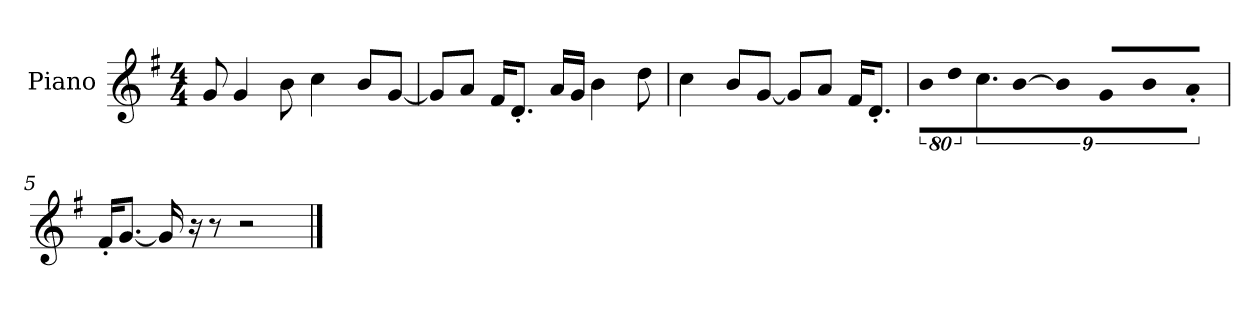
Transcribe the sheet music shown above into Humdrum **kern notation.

**kern
*part1
*staff1
*I"Piano
*I'P-no
*clefG2
*k[f#]
*M4/4
*MM90
=1
8g/
4g/
8b\
4cc\
8b/L
[8g/J
=2
8g/L]
8a/J
16f#/KL
8.d'/J
16a/LL
16g/JJ
4b\
8dd\
=3
4cc\
8b/L
[8g/J
8g/L]
8a/J
16f#/KL
8.d'/J
=4
!LO:N:vis=8
640%71b\L
!LO:N:vis=8
640%71dd\
9.cc\
!LO:N:vis=16
[1920%107b\Jk
!LO:N:vis=4
1920%427b\]
!LO:N:vis=8
640%71g/L
!LO:N:vis=8
640%71b/
!LO:N:vis=8
640%71a'/J
=5
16f#'/KL
[8.g/J
16g/]
16r
8r
2r
==
*-
